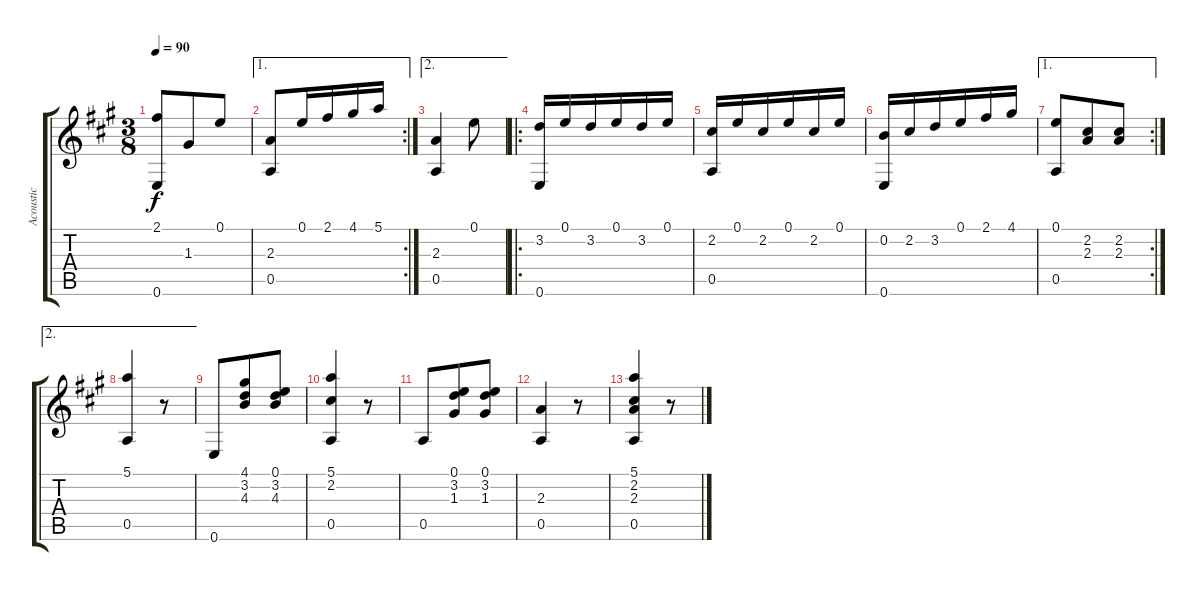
\track ("Acoustic" "Acoustic") {instrument acousticguitarnylon}
\staff {score tabs}
\tuning (E4 B3 G3 D3 A2 E2) {hide}
\ts (3 8)
\tempo 90
\clef g2
\ks a
(2.1 0.6).8{dy f} 1.3.8 0.1.8 |
\ae 1
\rc 2
(2.3 0.5).8 0.1.16 2.1.16 4.1.16 5.1.16 |
\ae 2
(2.3 0.5).4 0.1.8 |
\ro
(3.2 0.6).16 0.1.16 3.2.16 0.1.16 3.2.16 0.1.16 |
(2.2 0.5).16 0.1.16 2.2.16 0.1.16 2.2.16 0.1.16 |
(0.2 0.6).16 2.2.16 3.2.16 0.1.16 2.1.16 4.1.16 |
\ae 1
\rc 2
(0.1 0.5).8 (2.2 2.3).8 (2.2 2.3).8 |
\ae 2
(5.1 0.5).4 r.8 |
0.6.8 (4.1 3.2 4.3).8 (0.1 3.2 4.3).8 |
(5.1 2.2 0.5).4 r.8 |
0.5.8 (0.1 3.2 1.3).8 (0.1 3.2 1.3).8 |
(2.3 0.5).4 r.8 |
(5.1 2.2 2.3 0.5).4 r.8
